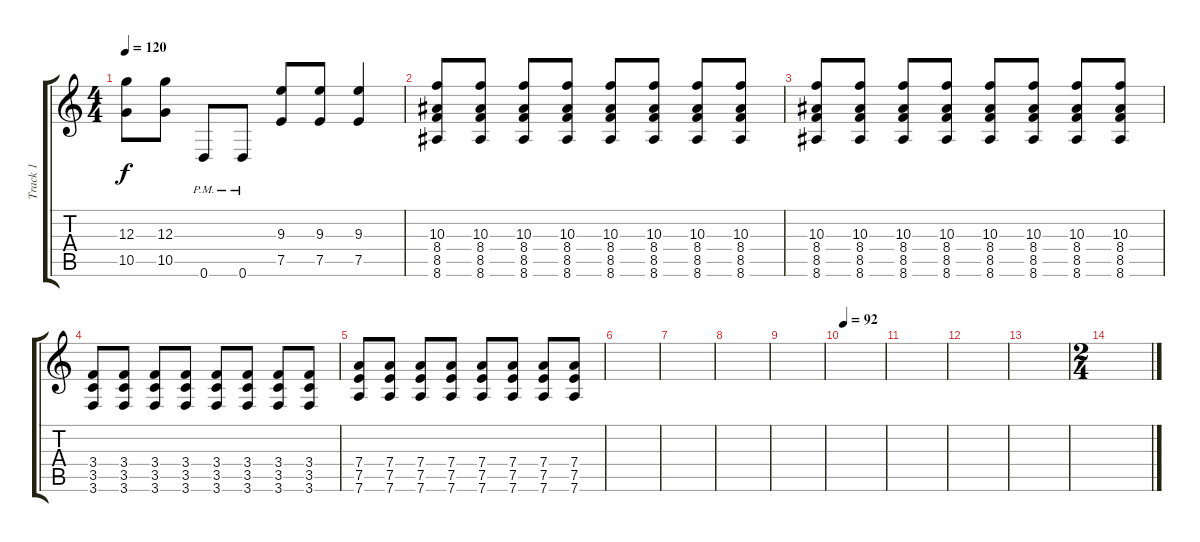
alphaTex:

\track ("Track 1" "Track 1") {instrument distortionguitar}
\staff {score tabs}
\tuning (E4 B3 G3 D3 A2 D2) {hide}
\ts (4 4)
\tempo 120
\clef g2
\ks c
(12.3 10.5).8{dy f} (12.3 10.5).8 0.6{pm}.8 0.6{pm}.8 (9.3 7.5).8 (9.3 7.5).8 (9.3 7.5).4 |
(10.3 8.4 8.5 8.6).8{volume 0} (10.3 8.4 8.5 8.6).8 (10.3 8.4 8.5 8.6).8 (10.3 8.4 8.5 8.6).8 (10.3 8.4 8.5 8.6).8 (10.3 8.4 8.5 8.6).8 (10.3 8.4 8.5 8.6).8 (10.3 8.4 8.5 8.6).8 |
(10.3 8.4 8.5 8.6).8 (10.3 8.4 8.5 8.6).8 (10.3 8.4 8.5 8.6).8 (10.3 8.4 8.5 8.6).8 (10.3 8.4 8.5 8.6).8 (10.3 8.4 8.5 8.6).8 (10.3 8.4 8.5 8.6).8 (10.3 8.4 8.5 8.6).8 |
(3.4 3.5 3.6).8 (3.4 3.5 3.6).8 (3.4 3.5 3.6).8 (3.4 3.5 3.6).8 (3.4 3.5 3.6).8 (3.4 3.5 3.6).8 (3.4 3.5 3.6).8 (3.4 3.5 3.6).8 |
(7.4 7.5 7.6).8 (7.4 7.5 7.6).8 (7.4 7.5 7.6).8 (7.4 7.5 7.6).8 (7.4 7.5 7.6).8 (7.4 7.5 7.6).8 (7.4 7.5 7.6).8 (7.4 7.5 7.6).8 |
|
|
|
|
\tempo 92
|
|
|
|
\ts (2 4)
